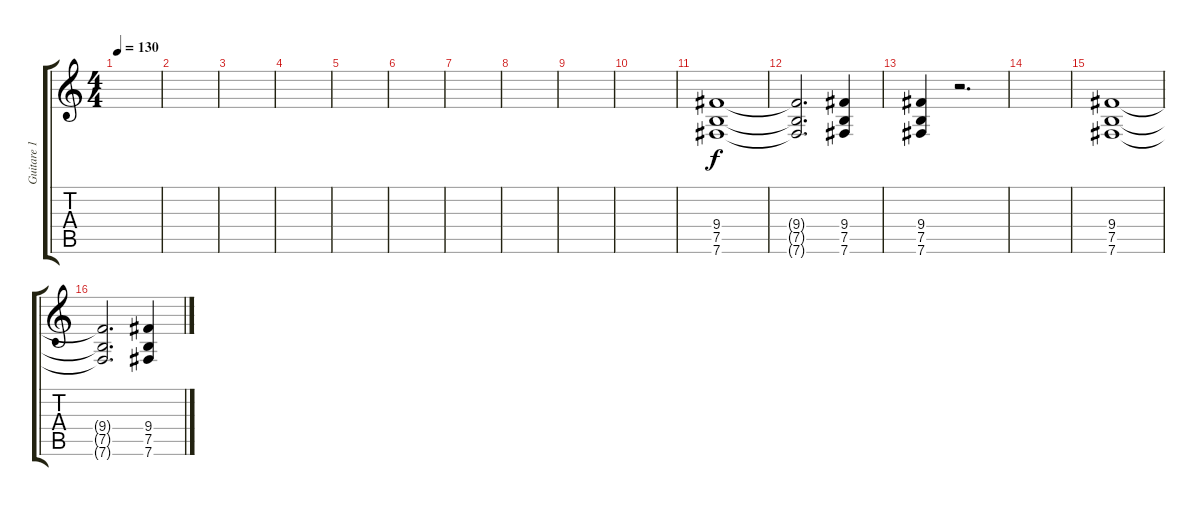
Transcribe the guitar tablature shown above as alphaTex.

\track ("Guitare 1" "Guitare 1") {instrument distortionguitar}
\staff {score tabs}
\tuning (B3 Gb3 D3 A2 E2 B1) {hide}
\ts (4 4)
\tempo 130
\clef g2
\ks c
|
|
|
|
|
|
|
|
|
|
(9.4 7.5 7.6).1 |
(9.4{t} 7.5{t} 7.6{t}).2{d} (9.4 7.5 7.6).4 |
(9.4 7.5 7.6).4 r.2{d} |
|
(9.4 7.5 7.6).1 |
(9.4{t} 7.5{t} 7.6{t}).2{d} (9.4 7.5 7.6).4
